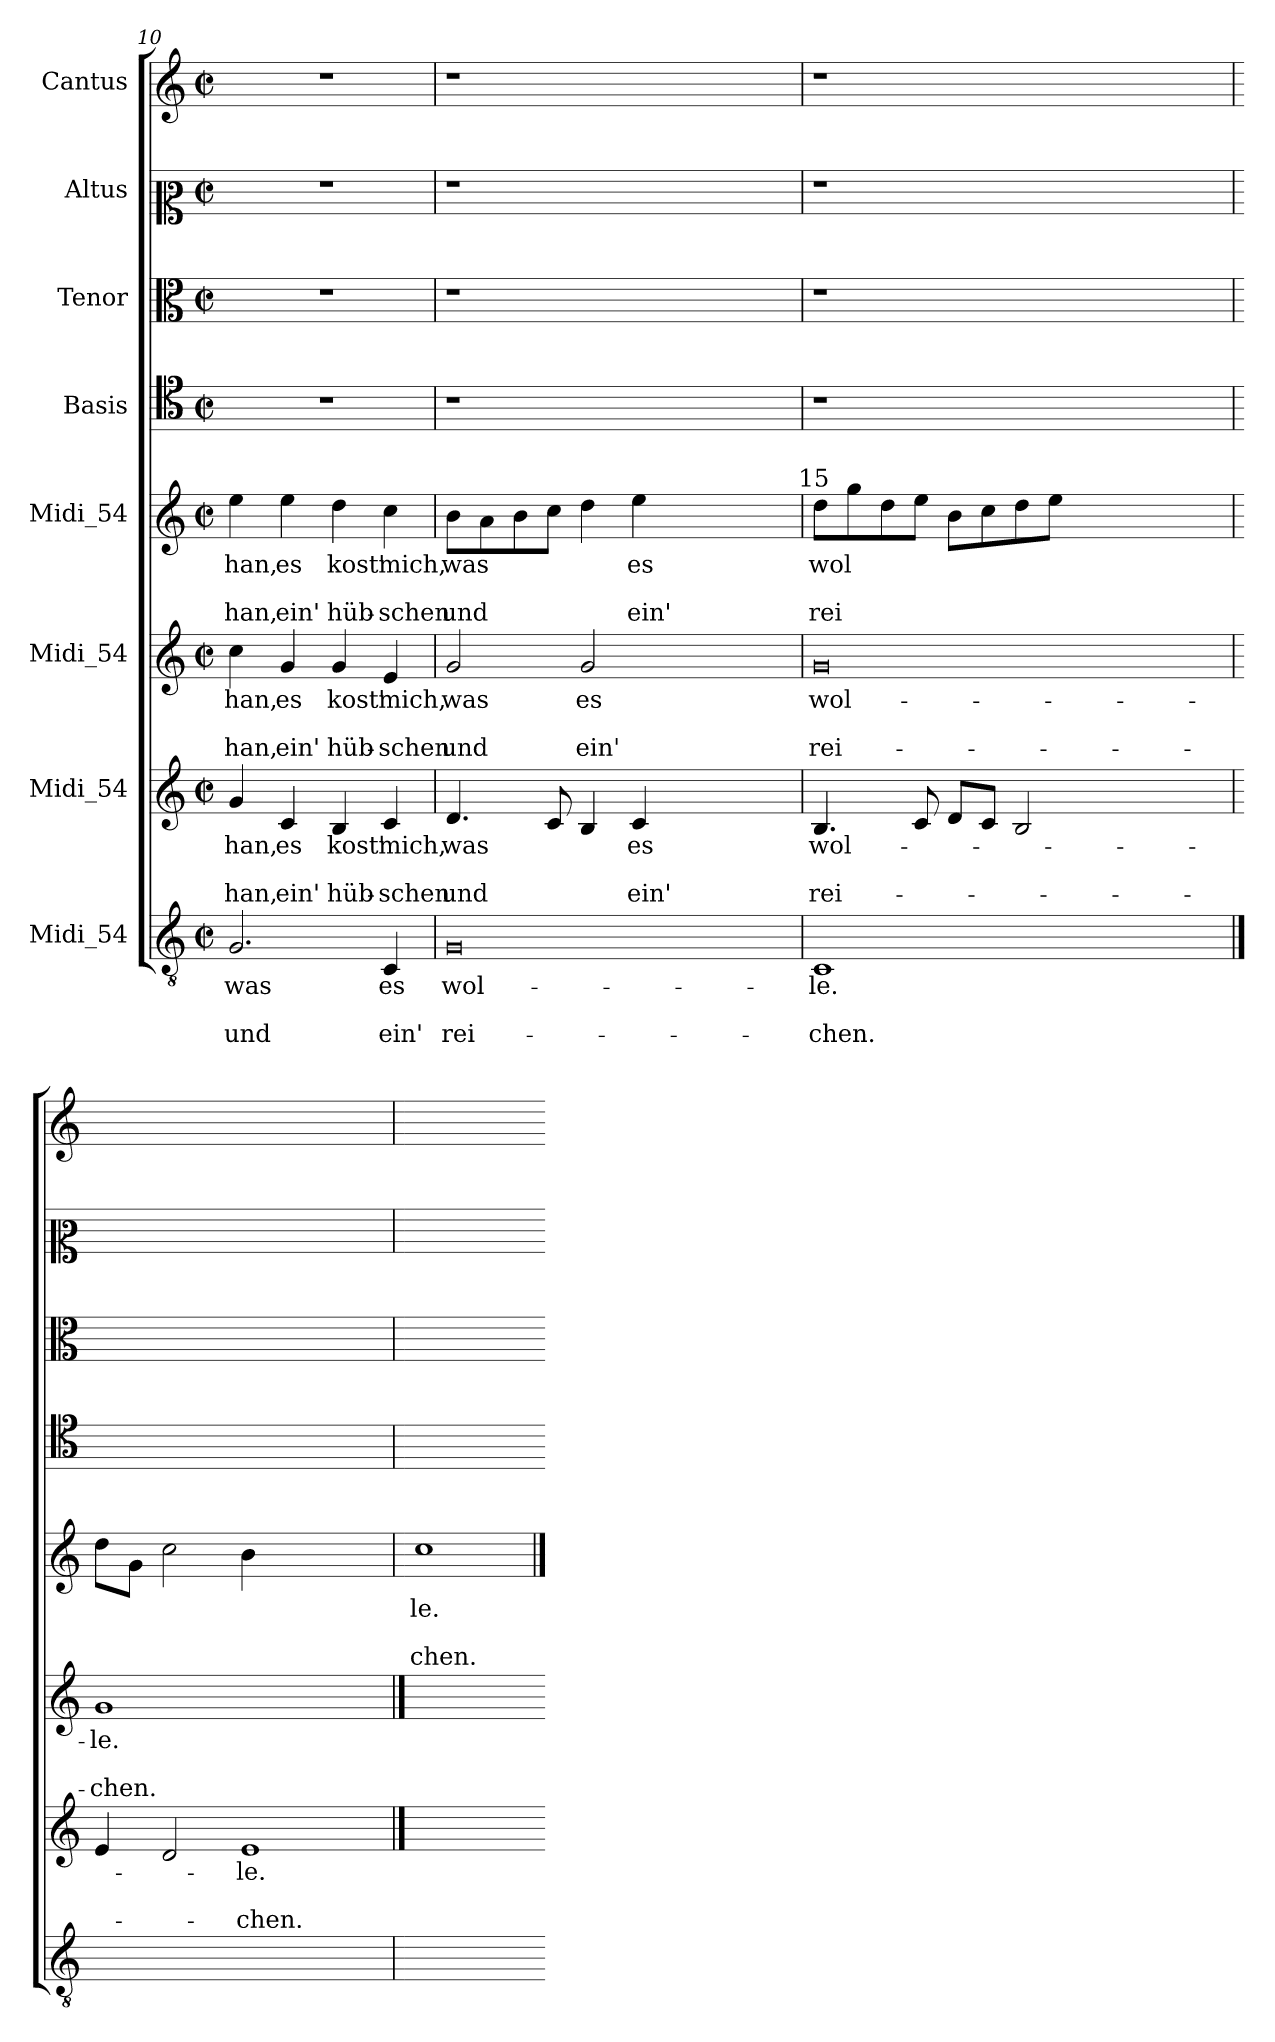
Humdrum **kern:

**kern	**text	**text	**text	**kern	**text	**text	**text	**kern	**text	**text	**text	**kern	**text	**text	**text	**kern	**kern	**kern	**kern
*part8	*part8	*part8	*part8	*part7	*part7	*part7	*part7	*part6	*part6	*part6	*part6	*part5	*part5	*part5	*part5	*part4	*part3	*part2	*part1
*staff8	*staff8	*staff8	*staff8	*staff7	*staff7	*staff7	*staff7	*staff6	*staff6	*staff6	*staff6	*staff5	*staff5	*staff5	*staff5	*staff4	*staff3	*staff2	*staff1
*I"Midi_54	*	*	*	*I"Midi_54	*	*	*	*I"Midi_54	*	*	*	*I"Midi_54	*	*	*	*I"Basis	*I"Tenor	*I"Altus	*I"Cantus
!!LO:LB:g=z
*clefGv2	*	*	*	*clefG2	*	*	*	*clefG2	*	*	*	*clefG2	*	*	*	*clefC4	*clefC3	*clefC2	*clefG2
*k[]	*	*	*	*k[]	*	*	*	*k[]	*	*	*	*k[]	*	*	*	*k[]	*k[]	*k[]	*k[]
*C:	*	*	*	*C:	*	*	*	*C:	*	*	*	*C:	*	*	*	*C:	*C:	*C:	*C:
*M2/2	*	*	*	*M2/2	*	*	*	*M2/2	*	*	*	*M2/2	*	*	*	*M2/2	*M2/2	*M2/2	*M2/2
*met(c|)	*	*	*	*met(c|)	*	*	*	*met(c|)	*	*	*	*met(c|)	*	*	*	*met(c|)	*met(c|)	*met(c|)	*met(c|)
=10	=10	=10	=10	=10	=10	=10	=10	=10	=10	=10	=10	=10	=10	=10	=10	=10	=10	=10	=10
!	!LO:LY:b	!	!LO:LY:b	!	!LO:LY:b	!	!LO:LY:b	!	!LO:LY:b	!	!LO:LY:b	!	!LO:LY:b	!	!LO:LY:b	!	!	!	!
2.G	was	.	und	4g	han,	.	han,	4cc	han,	.	han,	4ee	han,	.	han,	1r	1r	1r	1r
!	!	!	!	!	!LO:LY:b	!	!LO:LY:b	!	!LO:LY:b	!	!LO:LY:b	!	!LO:LY:b	!	!LO:LY:b	!	!	!	!
.	.	.	.	4c	es	.	ein'	4g	es	.	ein'	4ee	es	.	ein'	.	.	.	.
!	!	!	!	!	!LO:LY:b	!	!LO:LY:b	!	!LO:LY:b	!	!LO:LY:b	!	!LO:LY:b	!	!LO:LY:b	!	!	!	!
.	.	.	.	4B	kost'	.	hüb-	4g	kost'	.	hüb-	4dd	kost'	.	hüb-	.	.	.	.
!	!LO:LY:b	!	!LO:LY:b	!	!LO:LY:b	!	!LO:LY:b	!	!LO:LY:b	!	!LO:LY:b	!	!LO:LY:b	!	!LO:LY:b	!	!	!	!
4C	es	.	ein'	4c	-mich,	.	schen	4e	-mich,	.	schen	4cc	-mich,	.	schen	.	.	.	.
=11	=11	=11	=11	=11	=11	=11	=11	=11	=11	=11	=11	=11	=11	=11	=11	=11	=11	=11	=11
!	!LO:LY:b	!	!LO:LY:b	!	!LO:LY:b	!	!LO:LY:b	!	!LO:LY:b	!	!LO:LY:b	!	!LO:LY:b	!	!LO:LY:b	!	!	!	!
0G	wol-	.	-rei-	4.d	was	.	und	2g	was	.	und	8bL	was	.	und	1r	1r	1r	1r
.	.	.	.	.	.	.	.	.	.	.	.	8a	.	.	.	.	.	.	.
.	.	.	.	.	.	.	.	.	.	.	.	8b	.	.	.	.	.	.	.
.	.	.	.	8c	.	.	.	.	.	.	.	8ccJ	.	.	.	.	.	.	.
!	!	!	!	!	!	!	!	!	!LO:LY:b	!	!LO:LY:b	!	!	!	!	!	!	!	!
.	.	.	.	4B	.	.	.	2g	es	.	ein'	4dd	.	.	.	.	.	.	.
!	!	!	!	!	!LO:LY:b	!	!LO:LY:b	!	!	!	!	!	!LO:LY:b	!	!LO:LY:b	!	!	!	!
.	.	.	.	4c	es	.	ein'	.	.	.	.	4ee	es	.	ein'	.	.	.	.
.	.	.	.	1ryy	.	.	.	1ryy	.	.	.	1ryy	.	.	.	1ryy	1ryy	1ryy	1ryy
=11	=11	=11	=11	=11	=11	=11	=11	=11	=11	=11	=11	=11	=11	=11	=11	=11	=11	=11	=11
!	!	!	!	!	!	!	!	!	!	!	!	!LO:TX:a:cj:t=15	!	!	!	!	!	!	!
!	!LO:LY:b	!	!LO:LY:b	!	!LO:LY:b	!	!LO:LY:b	!	!LO:LY:b	!	!LO:LY:b	!	!LO:LY:b	!	!LO:LY:b	!	!	!	!
1C	-le.	.	chen.	4.B	wol-	.	-rei-	0g	wol-	.	-rei-	8ddL	wol	.	rei	1r	1r	1r	1r
.	.	.	.	.	.	.	.	.	.	.	.	8gg	.	.	.	.	.	.	.
.	.	.	.	.	.	.	.	.	.	.	.	8dd	.	.	.	.	.	.	.
.	.	.	.	8c	.	.	.	.	.	.	.	8eeJ	.	.	.	.	.	.	.
.	.	.	.	8dL	.	.	.	.	.	.	.	8bL	.	.	.	.	.	.	.
.	.	.	.	8cJ	.	.	.	.	.	.	.	8cc	.	.	.	.	.	.	.
.	.	.	.	2B	.	.	.	.	.	.	.	8dd	.	.	.	.	.	.	.
.	.	.	.	.	.	.	.	.	.	.	.	8eeJ	.	.	.	.	.	.	.
1ryy	.	.	.	.	.	.	.	.	.	.	.	1ryy	.	.	.	1ryy	1ryy	1ryy	1ryy
.	.	.	.	2.ryy	.	.	.	.	.	.	.	.	.	.	.	.	.	.	.
==	=	=	=	=	=	=	=	=	=	=	=	=	=	=	=	=	=	=	=
!	!	!	!	!	!	!	!	!	!LO:LY:b	!	!LO:LY:b	!	!	!	!	!	!	!	!
1ryy	.	.	.	4e	.	.	.	1g	-le.	.	chen.	8ddL	.	.	.	1ryy	1ryy	1ryy	1ryy
.	.	.	.	.	.	.	.	.	.	.	.	8gJ	.	.	.	.	.	.	.
.	.	.	.	2d	.	.	.	.	.	.	.	2cc	.	.	.	.	.	.	.
!	!	!	!	!	!LO:LY:b	!	!LO:LY:b	!	!	!	!	!	!	!	!	!	!	!	!
.	.	.	.	1e	-le.	.	chen.	.	.	.	.	4b	.	.	.	.	.	.	.
2.ryy	.	.	.	.	.	.	.	2.ryy	.	.	.	2.ryy	.	.	.	2.ryy	2.ryy	2.ryy	2.ryy
=	=	=	=	==	=	=	=	==	=	=	=	=	=	=	=	=	=	=	=
!	!	!	!	!	!	!	!	!	!	!	!	!	!LO:LY:b	!	!LO:LY:b	!	!	!	!
1ryy	.	.	.	1ryy	.	.	.	1ryy	.	.	.	1cc	le.	.	chen.	1ryy	1ryy	1ryy	1ryy
=	=	=	=	=	=	=	=	=	=	=	=	==	=	=	=	=	=	=	=
*-	*-	*-	*-	*-	*-	*-	*-	*-	*-	*-	*-	*-	*-	*-	*-	*-	*-	*-	*-
